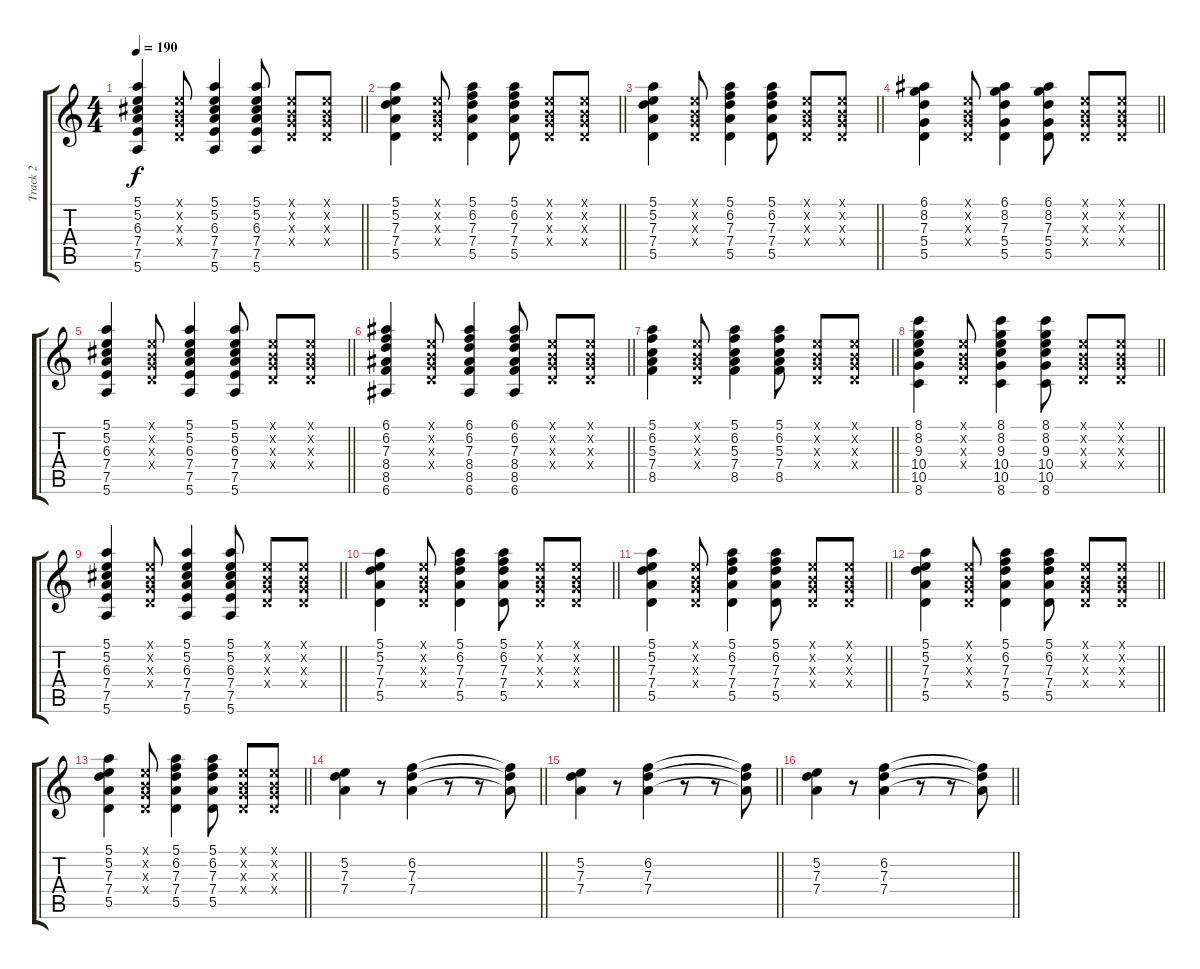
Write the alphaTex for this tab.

\track ("Track 2" "Track 2") {instrument acousticguitarsteel}
\staff {score tabs}
\tuning (E4 B3 G3 D3 A2 E2) {hide}
\ts (4 4)
\tempo 190
\clef g2
\barLineRight lightlight
\ks c
(5.1 5.2 6.3 7.4 7.5 5.6).4{dy f} (0.1{x} 0.2{x} 0.3{x} 0.4{x}).8 (5.1 5.2 6.3 7.4 7.5 5.6).4 (5.1 5.2 6.3 7.4 7.5 5.6).8 (0.1{x} 0.2{x} 0.3{x} 0.4{x}).8 (0.1{x} 0.2{x} 0.3{x} 0.4{x}).8 |
\barLineRight lightlight
(5.1 5.2 7.3 7.4 5.5).4 (0.1{x} 0.2{x} 0.3{x} 0.4{x}).8 (5.1 6.2 7.3 7.4 5.5).4 (5.1 6.2 7.3 7.4 5.5).8 (0.1{x} 0.2{x} 0.3{x} 0.4{x}).8 (0.1{x} 0.2{x} 0.3{x} 0.4{x}).8 |
\barLineRight lightlight
(5.1 5.2 7.3 7.4 5.5).4 (0.1{x} 0.2{x} 0.3{x} 0.4{x}).8 (5.1 6.2 7.3 7.4 5.5).4 (5.1 6.2 7.3 7.4 5.5).8 (0.1{x} 0.2{x} 0.3{x} 0.4{x}).8 (0.1{x} 0.2{x} 0.3{x} 0.4{x}).8 |
\barLineRight lightlight
(6.1 8.2 7.3 5.4 5.5).4 (0.1{x} 0.2{x} 0.3{x} 0.4{x}).8 (6.1 8.2 7.3 5.4 5.5).4 (6.1 8.2 7.3 5.4 5.5).8 (0.1{x} 0.2{x} 0.3{x} 0.4{x}).8 (0.1{x} 0.2{x} 0.3{x} 0.4{x}).8 |
\barLineRight lightlight
(5.1 5.2 6.3 7.4 7.5 5.6).4 (0.1{x} 0.2{x} 0.3{x} 0.4{x}).8 (5.1 5.2 6.3 7.4 7.5 5.6).4 (5.1 5.2 6.3 7.4 7.5 5.6).8 (0.1{x} 0.2{x} 0.3{x} 0.4{x}).8 (0.1{x} 0.2{x} 0.3{x} 0.4{x}).8 |
\barLineRight lightlight
(6.1 6.2 7.3 8.4 8.5 6.6).4 (0.1{x} 0.2{x} 0.3{x} 0.4{x}).8 (6.1 6.2 7.3 8.4 8.5 6.6).4 (6.1 6.2 7.3 8.4 8.5 6.6).8 (0.1{x} 0.2{x} 0.3{x} 0.4{x}).8 (0.1{x} 0.2{x} 0.3{x} 0.4{x}).8 |
\barLineRight lightlight
(5.1 6.2 5.3 7.4 8.5).4 (0.1{x} 0.2{x} 0.3{x} 0.4{x}).8 (5.1 6.2 5.3 7.4 8.5).4 (5.1 6.2 5.3 7.4 8.5).8 (0.1{x} 0.2{x} 0.3{x} 0.4{x}).8 (0.1{x} 0.2{x} 0.3{x} 0.4{x}).8 |
\barLineRight lightlight
(8.1 8.2 9.3 10.4 10.5 8.6).4 (0.1{x} 0.2{x} 0.3{x} 0.4{x}).8 (8.1 8.2 9.3 10.4 10.5 8.6).4 (8.1 8.2 9.3 10.4 10.5 8.6).8 (0.1{x} 0.2{x} 0.3{x} 0.4{x}).8 (0.1{x} 0.2{x} 0.3{x} 0.4{x}).8 |
\barLineRight lightlight
(5.1 5.2 6.3 7.4 7.5 5.6).4 (0.1{x} 0.2{x} 0.3{x} 0.4{x}).8 (5.1 5.2 6.3 7.4 7.5 5.6).4 (5.1 5.2 6.3 7.4 7.5 5.6).8 (0.1{x} 0.2{x} 0.3{x} 0.4{x}).8 (0.1{x} 0.2{x} 0.3{x} 0.4{x}).8 |
\barLineRight lightlight
(5.1 5.2 7.3 7.4 5.5).4 (0.1{x} 0.2{x} 0.3{x} 0.4{x}).8 (5.1 6.2 7.3 7.4 5.5).4 (5.1 6.2 7.3 7.4 5.5).8 (0.1{x} 0.2{x} 0.3{x} 0.4{x}).8 (0.1{x} 0.2{x} 0.3{x} 0.4{x}).8 |
\barLineRight lightlight
(5.1 5.2 7.3 7.4 5.5).4 (0.1{x} 0.2{x} 0.3{x} 0.4{x}).8 (5.1 6.2 7.3 7.4 5.5).4 (5.1 6.2 7.3 7.4 5.5).8 (0.1{x} 0.2{x} 0.3{x} 0.4{x}).8 (0.1{x} 0.2{x} 0.3{x} 0.4{x}).8 |
\barLineRight lightlight
(5.1 5.2 7.3 7.4 5.5).4 (0.1{x} 0.2{x} 0.3{x} 0.4{x}).8 (5.1 6.2 7.3 7.4 5.5).4 (5.1 6.2 7.3 7.4 5.5).8 (0.1{x} 0.2{x} 0.3{x} 0.4{x}).8 (0.1{x} 0.2{x} 0.3{x} 0.4{x}).8 |
\barLineRight lightlight
(5.1 5.2 7.3 7.4 5.5).4 (0.1{x} 0.2{x} 0.3{x} 0.4{x}).8 (5.1 6.2 7.3 7.4 5.5).4 (5.1 6.2 7.3 7.4 5.5).8 (0.1{x} 0.2{x} 0.3{x} 0.4{x}).8 (0.1{x} 0.2{x} 0.3{x} 0.4{x}).8 |
\barLineRight lightlight
(5.2 7.3 7.4).4 r.8 (6.2 7.3 7.4).4 r.8 r.8 (6.2{t} 7.3{t} 7.4{t}).8 |
\barLineRight lightlight
(5.2 7.3 7.4).4 r.8 (6.2 7.3 7.4).4 r.8 r.8 (6.2{t} 7.3{t} 7.4{t}).8 |
\barLineRight lightlight
(5.2 7.3 7.4).4 r.8 (6.2 7.3 7.4).4 r.8 r.8 (6.2{t} 7.3{t} 7.4{t}).8
